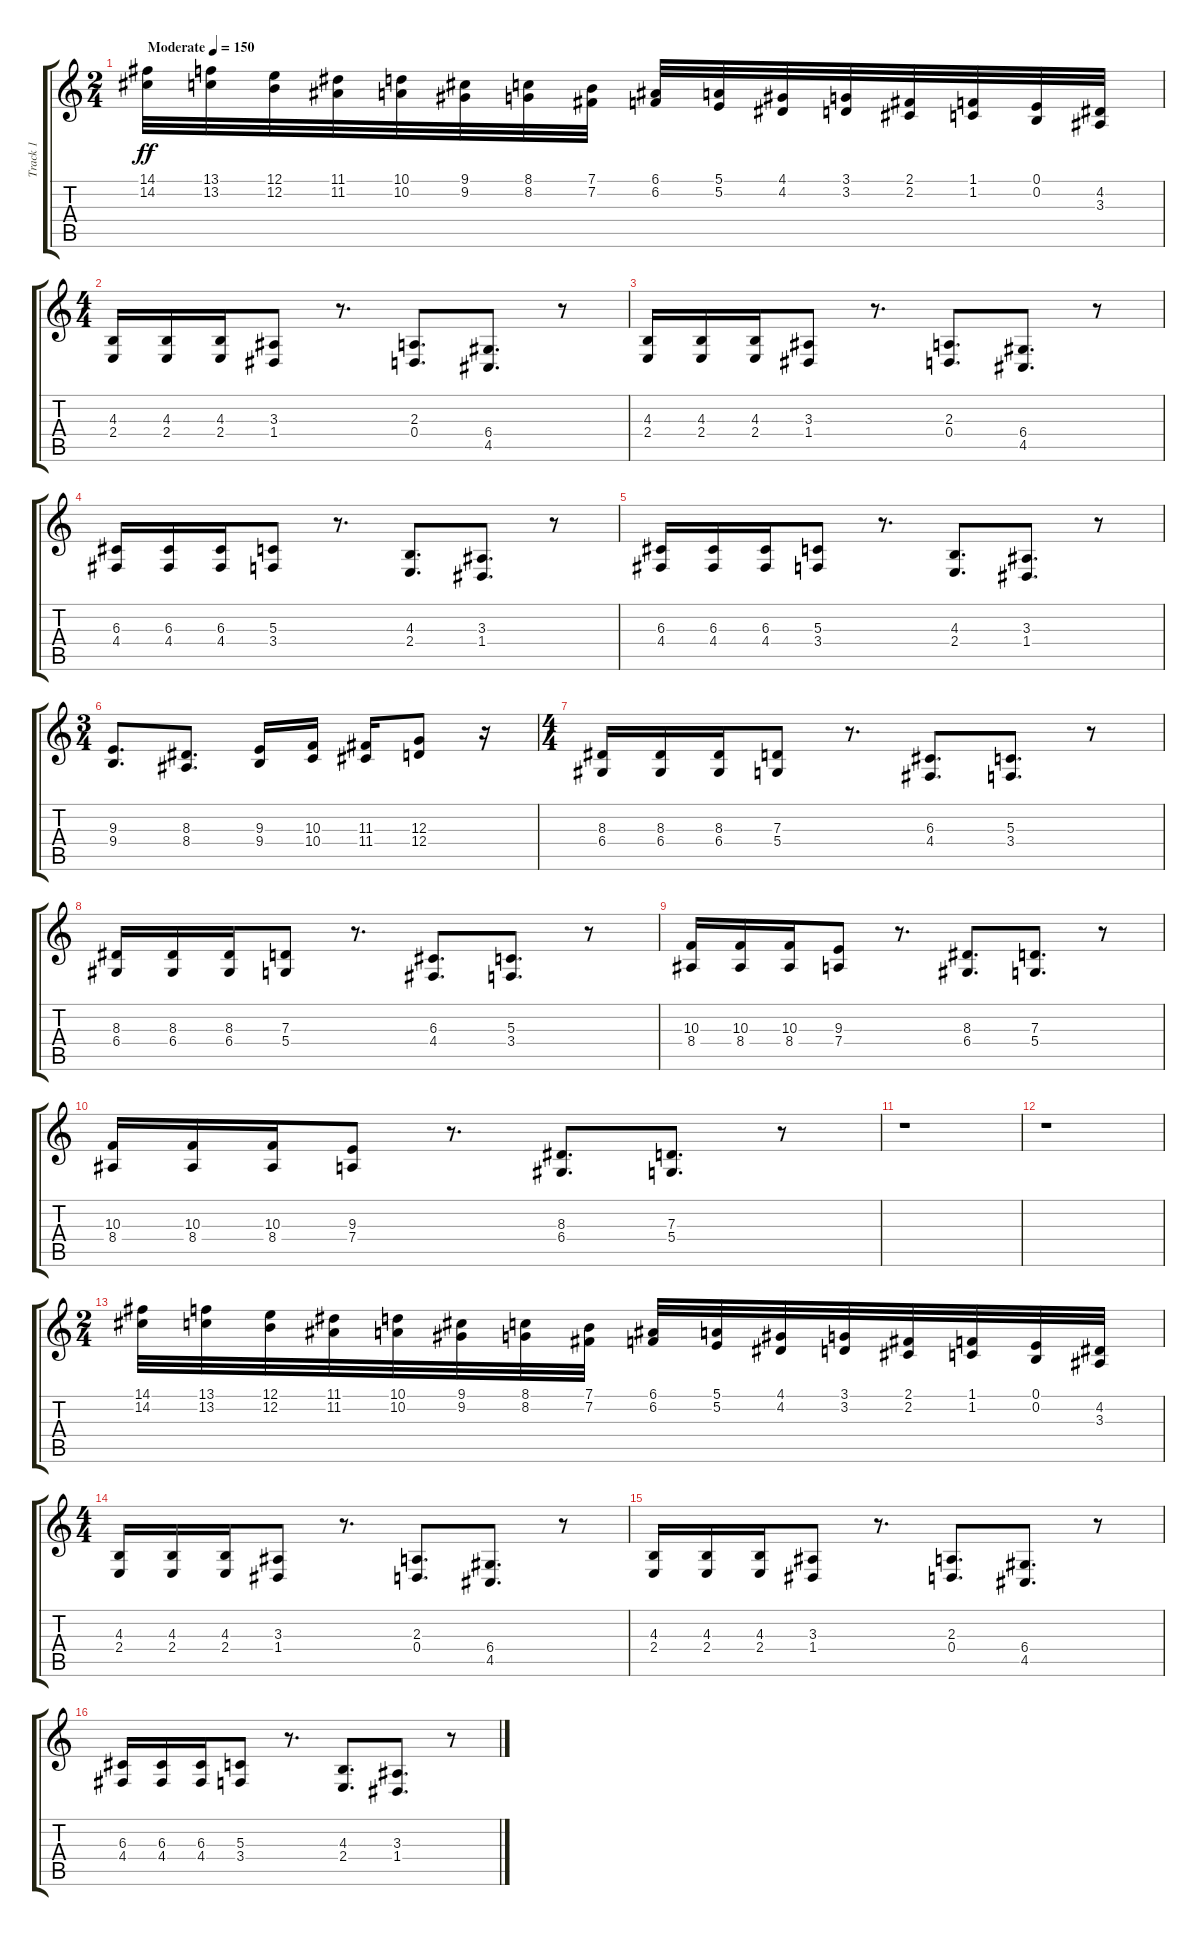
\track ("Track 1" "Track 1") {instrument lead2sawtooth}
\staff {score tabs}
\tuning (E4 B3 G3 D3 A2 E2) {hide}
\ts (2 4)
\tempo (150 "Moderate")
\clef g2
\ks c
(14.1 14.2).32{dy ff instrument lead2sawtooth} (13.1 13.2).32 (12.1 12.2).32 (11.1 11.2).32 (10.1 10.2).32 (9.1 9.2).32 (8.1 8.2).32 (7.1 7.2).32 (6.1 6.2).32 (5.1 5.2).32 (4.1 4.2).32 (3.1 3.2).32 (2.1 2.2).32 (1.1 1.2).32 (0.1 0.2).32 (4.2 3.3).32 |
\ts (4 4)
(4.3 2.4).16 (4.3 2.4).16 (4.3 2.4).16 (3.3 1.4).8 r.8{d} (2.3 0.4).8{d} (6.4 4.5).8{d} r.8 |
(4.3 2.4).16 (4.3 2.4).16 (4.3 2.4).16 (3.3 1.4).8 r.8{d} (2.3 0.4).8{d} (6.4 4.5).8{d} r.8 |
(6.3 4.4).16 (6.3 4.4).16 (6.3 4.4).16 (5.3 3.4).8 r.8{d} (4.3 2.4).8{d} (3.3 1.4).8{d} r.8 |
(6.3 4.4).16 (6.3 4.4).16 (6.3 4.4).16 (5.3 3.4).8 r.8{d} (4.3 2.4).8{d} (3.3 1.4).8{d} r.8 |
\ts (3 4)
(9.3 9.4).8{d} (8.3 8.4).8{d} (9.3 9.4).16 (10.3 10.4).16 (11.3 11.4).16 (12.3 12.4).8 r.16 |
\ts (4 4)
(8.3 6.4).16 (8.3 6.4).16 (8.3 6.4).16 (7.3 5.4).8 r.8{d} (6.3 4.4).8{d} (5.3 3.4).8{d} r.8 |
(8.3 6.4).16 (8.3 6.4).16 (8.3 6.4).16 (7.3 5.4).8 r.8{d} (6.3 4.4).8{d} (5.3 3.4).8{d} r.8 |
(10.3 8.4).16 (10.3 8.4).16 (10.3 8.4).16 (9.3 7.4).8 r.8{d} (8.3 6.4).8{d} (7.3 5.4).8{d} r.8 |
(10.3 8.4).16 (10.3 8.4).16 (10.3 8.4).16 (9.3 7.4).8 r.8{d} (8.3 6.4).8{d} (7.3 5.4).8{d} r.8 |
r.1 |
r.1 |
\ts (2 4)
(14.1 14.2).32 (13.1 13.2).32 (12.1 12.2).32 (11.1 11.2).32 (10.1 10.2).32 (9.1 9.2).32 (8.1 8.2).32 (7.1 7.2).32 (6.1 6.2).32 (5.1 5.2).32 (4.1 4.2).32 (3.1 3.2).32 (2.1 2.2).32 (1.1 1.2).32 (0.1 0.2).32 (4.2 3.3).32 |
\ts (4 4)
(4.3 2.4).16 (4.3 2.4).16 (4.3 2.4).16 (3.3 1.4).8 r.8{d} (2.3 0.4).8{d} (6.4 4.5).8{d} r.8 |
(4.3 2.4).16 (4.3 2.4).16 (4.3 2.4).16 (3.3 1.4).8 r.8{d} (2.3 0.4).8{d} (6.4 4.5).8{d} r.8 |
(6.3 4.4).16 (6.3 4.4).16 (6.3 4.4).16 (5.3 3.4).8 r.8{d} (4.3 2.4).8{d} (3.3 1.4).8{d} r.8
